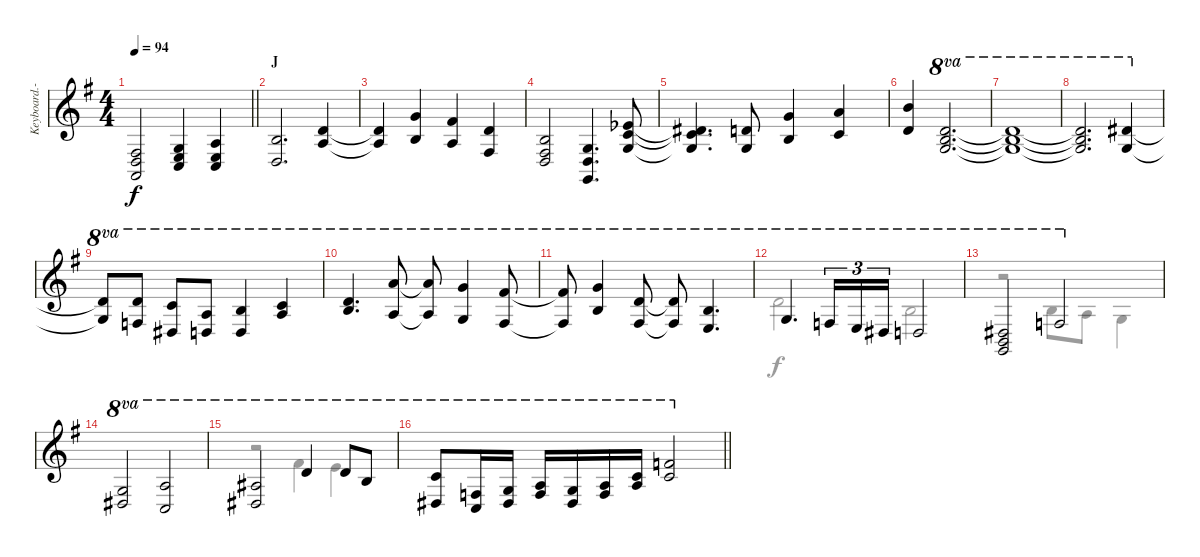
\track ("Keyboard.-III" "Keyboard.-") {instrument stringensemble1}
\staff {score}
\tuning (E4 B3 G3 D3 A2 E2 B1) {hide}
\voice
\ts (4 4)
\tempo 94
\clef g2
\barLineRight lightlight
\ks g
(4.4 5.5 5.6).2{dy f} (0.3 2.4 3.5).4 (2.3 2.4 3.5).4 |
\section ("" "J")
(0.2 0.4).2{d} (3.2 2.3).4 |
(3.2{t} 2.3{t}).4 (3.1 0.2).4 (2.1 2.3).4 (3.2 4.4).4 |
(0.2 4.4 5.5).2 (0.3 0.4 3.6).4{d} (4.2{acc b} 5.3 5.4).8 |
(4.2{t} 5.3{t} 5.4{t}).4{d} (3.2 0.3).8 (3.1 0.2).4 (5.1 1.2).4 |
(7.1 3.2).4 (10.1 12.2 12.3).2{d ot 8va} |
(10.1{t} 12.2{t} 12.3{t}).1{ot 8va} |
(10.1{t} 12.2{t} 12.3{t}).2{d ot 8va} (11.1 8.2).4{ot 8va} |
(11.1{t} 8.2{t}).8{ot 8va} (10.1 6.2).8{ot 8va} (8.1 4.2).8{ot 8va} (5.1 3.2).8{ot 8va} (7.1 3.2).4{ot 8va} (8.1 10.2).4{ot 8va} |
(10.1 12.2).4{d ot 8va} (17.1 14.3).8{ot 8va} (17.1{t} 14.3{t}).8{ot 8va} (15.1 12.3).4{ot 8va} (14.1 16.4).8{ot 8va} |
(14.1{t} 16.4{t}).8{ot 8va} (15.1 12.2).4{ot 8va} (10.1 7.2).8{ot 8va} (10.1{t} 7.2{t}).8{ot 8va} (7.1 5.2).4{d ot 8va} |
3.1.4{d ot 8va} 6.2.16{tu (3 2) ot 8va} 5.2.16{tu (3 2) ot 8va} 4.2.16{tu (3 2) ot 8va} 3.2.2{ot 8va} |
(4.2 4.3 5.4).2{ot 8va} 1.1.2{ot 8va} |
(3.1 4.2).2{ot 8va} (5.1 1.2).2{ot 8va} |
(6.1 4.2).2{ot 8va} 10.1.4{ot 8va} 10.1.8{ot 8va} 7.1.8{ot 8va} |
\barLineRight lightlight
(8.1 4.2).8{ot 8va} (1.1 1.2).16{ot 8va} (3.1 4.2).16{ot 8va} (5.1 6.2).16{ot 8va} (3.1 4.2).16{ot 8va} (5.1 6.2).16{ot 8va} (8.1 10.2).16{ot 8va} (13.1 13.2).2{ot 8va}
\voice
\clef g2
\ottava regular
\simile none
\barLineRight lightlight
\ks g
|
|
|
|
|
|
|
|
|
|
|
7.3.2 4.3.2 |
r.2 4.3.8 2.3.8 5.4.4 |
|
r.2 7.2.4 5.2.4 |
\barLineRight lightlight
